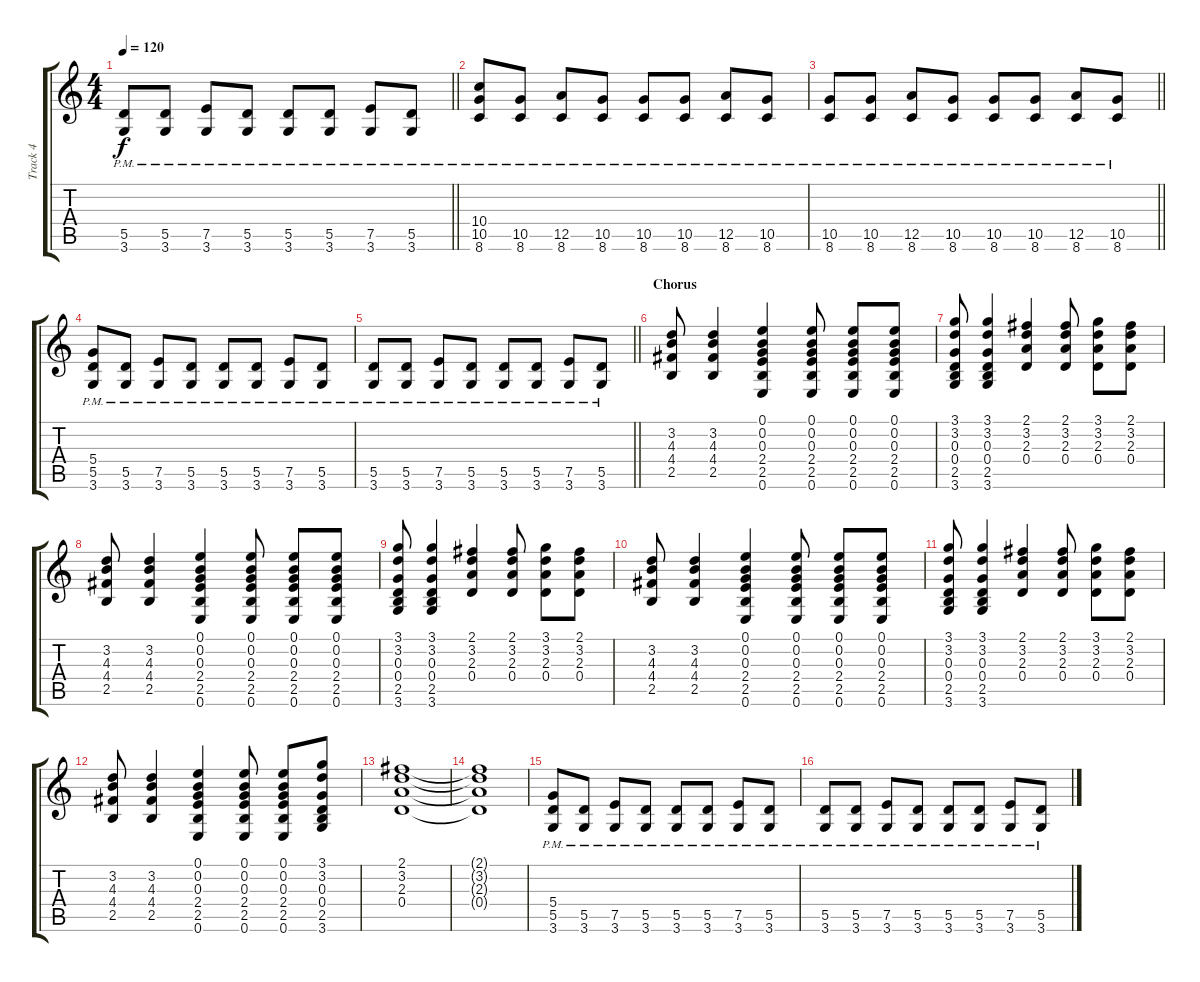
\track ("Track 4" "Track 4") {instrument overdrivenguitar}
\staff {score tabs}
\tuning (E4 B3 G3 D3 A2 E2) {hide}
\ts (4 4)
\tempo 120
\clef g2
\barLineRight lightlight
\ks c
(5.5{pm} 3.6{pm}).8{dy f} (5.5{pm} 3.6{pm}).8 (7.5{pm} 3.6{pm}).8 (5.5{pm} 3.6{pm}).8 (5.5{pm} 3.6{pm}).8 (5.5{pm} 3.6{pm}).8 (7.5{pm} 3.6{pm}).8 (5.5{pm} 3.6{pm}).8 |
(10.4{pm} 10.5{pm} 8.6{pm}).8 (10.5{pm} 8.6{pm}).8 (12.5{pm} 8.6{pm}).8 (10.5{pm} 8.6{pm}).8 (10.5{pm} 8.6{pm}).8 (10.5{pm} 8.6{pm}).8 (12.5{pm} 8.6{pm}).8 (10.5{pm} 8.6{pm}).8 |
\barLineRight lightlight
(10.5{pm} 8.6{pm}).8 (10.5{pm} 8.6{pm}).8 (12.5{pm} 8.6{pm}).8 (10.5{pm} 8.6{pm}).8 (10.5{pm} 8.6{pm}).8 (10.5{pm} 8.6{pm}).8 (12.5{pm} 8.6{pm}).8 (10.5{pm} 8.6{pm}).8 |
(5.4{pm} 5.5{pm} 3.6{pm}).8 (5.5{pm} 3.6{pm}).8 (7.5{pm} 3.6{pm}).8 (5.5{pm} 3.6{pm}).8 (5.5{pm} 3.6{pm}).8 (5.5{pm} 3.6{pm}).8 (7.5{pm} 3.6{pm}).8 (5.5{pm} 3.6{pm}).8 |
\barLineRight lightlight
(5.5{pm} 3.6{pm}).8 (5.5{pm} 3.6{pm}).8 (7.5{pm} 3.6{pm}).8 (5.5{pm} 3.6{pm}).8 (5.5{pm} 3.6{pm}).8 (5.5{pm} 3.6{pm}).8 (7.5{pm} 3.6{pm}).8 (5.5{pm} 3.6{pm}).8 |
\section ("" "Chorus")
(3.2 4.3 4.4 2.5).8 (3.2 4.3 4.4 2.5).4 (0.1 0.2 0.3 2.4 2.5 0.6).4 (0.1 0.2 0.3 2.4 2.5 0.6).8 (0.1 0.2 0.3 2.4 2.5 0.6).8 (0.1 0.2 0.3 2.4 2.5 0.6).8 |
(3.1 3.2 0.3 0.4 2.5 3.6).8 (3.1 3.2 0.3 0.4 2.5 3.6).4 (2.1 3.2 2.3 0.4).4 (2.1 3.2 2.3 0.4).8 (3.1 3.2 2.3 0.4).8 (2.1 3.2 2.3 0.4).8 |
(3.2 4.3 4.4 2.5).8 (3.2 4.3 4.4 2.5).4 (0.1 0.2 0.3 2.4 2.5 0.6).4 (0.1 0.2 0.3 2.4 2.5 0.6).8 (0.1 0.2 0.3 2.4 2.5 0.6).8 (0.1 0.2 0.3 2.4 2.5 0.6).8 |
(3.1 3.2 0.3 0.4 2.5 3.6).8 (3.1 3.2 0.3 0.4 2.5 3.6).4 (2.1 3.2 2.3 0.4).4 (2.1 3.2 2.3 0.4).8 (3.1 3.2 2.3 0.4).8 (2.1 3.2 2.3 0.4).8 |
(3.2 4.3 4.4 2.5).8 (3.2 4.3 4.4 2.5).4 (0.1 0.2 0.3 2.4 2.5 0.6).4 (0.1 0.2 0.3 2.4 2.5 0.6).8 (0.1 0.2 0.3 2.4 2.5 0.6).8 (0.1 0.2 0.3 2.4 2.5 0.6).8 |
(3.1 3.2 0.3 0.4 2.5 3.6).8 (3.1 3.2 0.3 0.4 2.5 3.6).4 (2.1 3.2 2.3 0.4).4 (2.1 3.2 2.3 0.4).8 (3.1 3.2 2.3 0.4).8 (2.1 3.2 2.3 0.4).8 |
(3.2 4.3 4.4 2.5).8 (3.2 4.3 4.4 2.5).4 (0.1 0.2 0.3 2.4 2.5 0.6).4 (0.1 0.2 0.3 2.4 2.5 0.6).8 (0.1 0.2 0.3 2.4 2.5 0.6).8 (3.1 3.2 0.3 0.4 2.5 3.6).8 |
(2.1 3.2 2.3 0.4).1 |
(2.1{t} 3.2{t} 2.3{t} 0.4{t}).1 |
(5.4{pm} 5.5{pm} 3.6{pm}).8 (5.5{pm} 3.6{pm}).8 (7.5{pm} 3.6{pm}).8 (5.5{pm} 3.6{pm}).8 (5.5{pm} 3.6{pm}).8 (5.5{pm} 3.6{pm}).8 (7.5{pm} 3.6{pm}).8 (5.5{pm} 3.6{pm}).8 |
(5.5{pm} 3.6{pm}).8 (5.5{pm} 3.6{pm}).8 (7.5{pm} 3.6{pm}).8 (5.5{pm} 3.6{pm}).8 (5.5{pm} 3.6{pm}).8 (5.5{pm} 3.6{pm}).8 (7.5{pm} 3.6{pm}).8 (5.5{pm} 3.6{pm}).8
